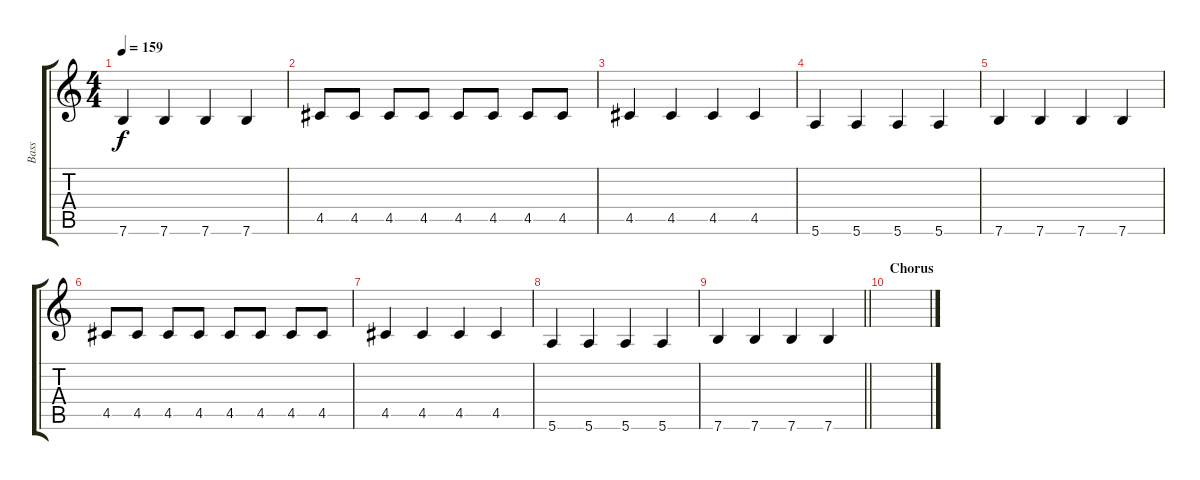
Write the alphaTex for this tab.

\track ("Bass" "Bass") {instrument electricbasspick}
\staff {score tabs}
\tuning (E4 B3 G3 D3 A2 E2) {hide}
\ts (4 4)
\tempo 159
\clef g2
\ks c
7.6.4{dy f} 7.6.4 7.6.4 7.6.4 |
4.5.8 4.5.8 4.5.8 4.5.8 4.5.8 4.5.8 4.5.8 4.5.8 |
4.5.4 4.5.4 4.5.4 4.5.4 |
5.6.4 5.6.4 5.6.4 5.6.4 |
7.6.4 7.6.4 7.6.4 7.6.4 |
4.5.8 4.5.8 4.5.8 4.5.8 4.5.8 4.5.8 4.5.8 4.5.8 |
4.5.4 4.5.4 4.5.4 4.5.4 |
5.6.4 5.6.4 5.6.4 5.6.4 |
\barLineRight lightlight
7.6.4 7.6.4 7.6.4 7.6.4 |
\section ("" "Chorus")
